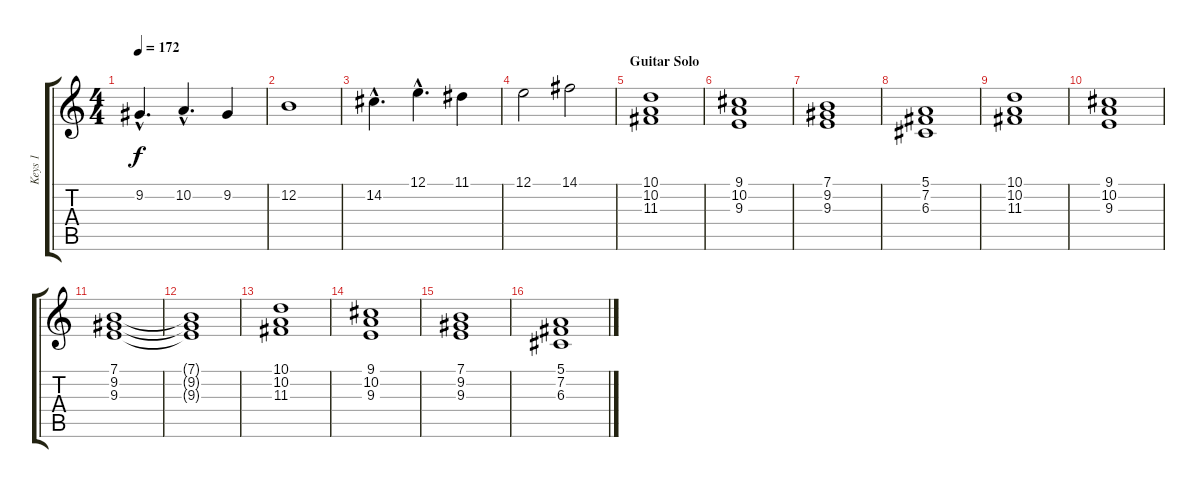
\track ("Keys 1" "Keys 1") {instrument pad7halo}
\staff {score tabs}
\tuning (E4 B3 G3 D3 A2 E2) {hide}
\ts (4 4)
\tempo 172
\clef g2
\ks c
9.2{hac}.4{d dy f} 10.2{hac}.4{d} 9.2.4 |
12.2.1 |
14.2{hac}.4{d} 12.1{hac}.4{d} 11.1.4 |
12.1.2 14.1.2 |
\section ("" "Guitar Solo")
(10.1 10.2 11.3).1 |
(9.1 10.2 9.3).1 |
(7.1 9.2 9.3).1 |
(5.1 7.2 6.3).1 |
(10.1 10.2 11.3).1 |
(9.1 10.2 9.3).1 |
(7.1 9.2 9.3).1 |
(7.1{t} 9.2{t} 9.3{t}).1 |
(10.1 10.2 11.3).1 |
(9.1 10.2 9.3).1 |
(7.1 9.2 9.3).1 |
(5.1 7.2 6.3).1
